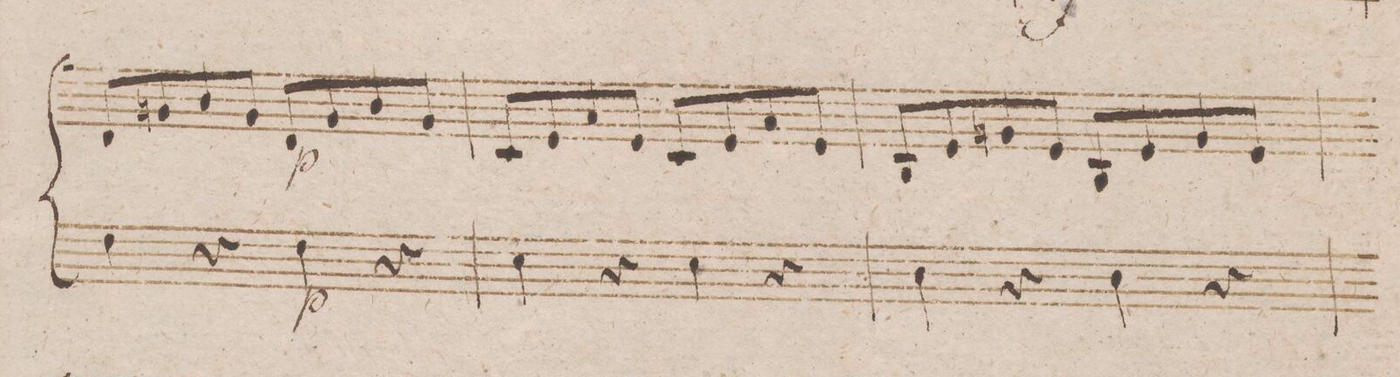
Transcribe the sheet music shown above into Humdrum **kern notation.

**kern	**dynam
*I"Baſso	*
*clefF4	*
*k[b-]	*
*met(c)	*
*M4/4	*
*	*^
4F\	.	.
4r	.	.
4F\	p	p
4r	.	.
*	*v	*v
=48	=48
4E\	.
4r	.
4E\	.
4r	.
=49	=49
4D\	.
4r	.
4D\	.
4r	.
=50	=50
*-	*-
